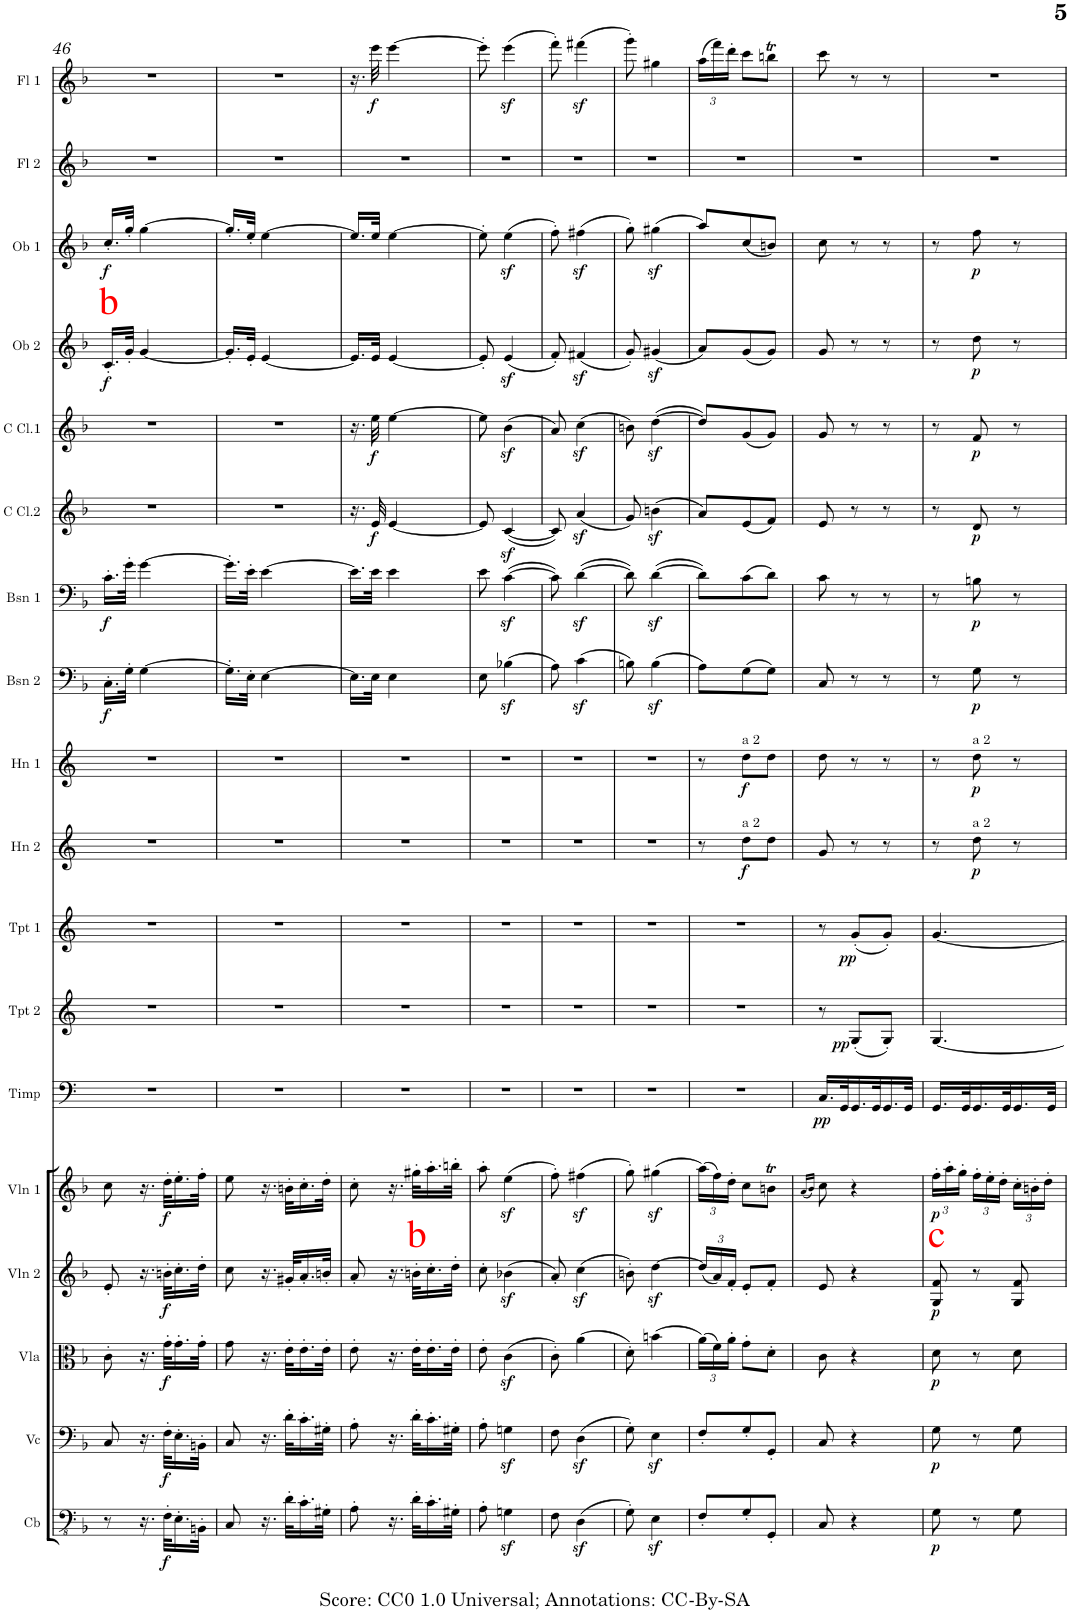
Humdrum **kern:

**kern	**dynam	**kern	**dynam	**kern	**dynam	**kern	**dynam	**kern	**text	**dynam	**kern	**dynam	**kern	**dynam	**kern	**dynam	**kern	**dynam	**kern	**dynam	**kern	**dynam	**kern	**dynam	**kern	**dynam	**kern	**dynam	**kern	**dynam	**kern	**text	**dynam	**kern	**kern	**dynam
*part18	*part18	*part17	*part17	*part16	*part16	*part15	*part15	*part14	*part14	*part14	*part13	*part13	*part12	*part12	*part11	*part11	*part10	*part10	*part9	*part9	*part8	*part8	*part7	*part7	*part6	*part6	*part5	*part5	*part4	*part4	*part3	*part3	*part3	*part2	*part1	*part1
*staff18	*staff18	*staff17	*staff17	*staff16	*staff16	*staff15	*staff15	*staff14	*staff14	*staff14	*staff13	*staff13	*staff12	*staff12	*staff11	*staff11	*staff10	*staff10	*staff9	*staff9	*staff8	*staff8	*staff7	*staff7	*staff6	*staff6	*staff5	*staff5	*staff4	*staff4	*staff3	*staff3	*staff3	*staff2	*staff1	*staff1
*I"Contrabass	*	*I"Violoncello	*	*I"Viola	*	*I"Violin 2	*	*I"Violin 1	*	*	*I"Timpani	*	*I"C Trumpet 2	*	*I"C Trumpet 1	*	*I"F Horn 2	*	*I"F Horn 1	*	*I"Bassoon 2	*	*I"Bassoon 1	*	*I"C Clarinet 2	*	*I"C Clarinet 1	*	*I"Oboe 2	*	*I"Oboe 1	*	*	*I"Flute 2	*I"Flute 1	*
*I'Cb	*	*I'Vc	*	*I'Vla	*	*I'Vln 2	*	*I'Vln 1	*	*	*I'Timp	*	*I'Tpt 2	*	*I'Tpt 1	*	*I'Hn 2	*	*I'Hn 1	*	*I'Bsn 2	*	*I'Bsn 1	*	*I'C Cl.2	*	*I'C Cl.1	*	*I'Ob 2	*	*I'Ob 1	*	*	*I'Fl 2	*I'Fl 1	*
!!LO:PB:g=z
*clefFv4	*	*clefF4	*	*clefC3	*	*clefG2	*	*clefG2	*	*	*clefF4	*	*clefG2	*	*clefG2	*	*clefG2	*	*clefG2	*	*clefF4	*	*clefF4	*	*clefG2	*	*clefG2	*	*clefG2	*	*clefG2	*	*	*clefG2	*clefG2	*
*	*	*	*	*	*	*	*	*	*	*	*	*	*	*	*	*	*Trd4c7	*	*Trd4c7	*	*	*	*	*	*Trd1c2	*	*Trd1c2	*	*	*	*	*	*	*	*	*
*k[b-]	*	*k[b-]	*	*k[b-]	*	*k[b-]	*	*k[b-]	*	*	*k[]	*	*k[]	*	*k[]	*	*k[]	*	*k[]	*	*k[b-]	*	*k[b-]	*	*k[b-]	*	*k[b-]	*	*k[b-]	*	*k[b-]	*	*	*k[b-]	*k[b-]	*
*F:	*	*F:	*	*F:	*	*F:	*	*F:	*	*	*	*	*	*	*	*	*	*	*	*	*F:	*	*F:	*	*F:	*	*F:	*	*F:	*	*F:	*	*	*F:	*F:	*
*M3/8	*	*M3/8	*	*M3/8	*	*M3/8	*	*M3/8	*	*	*M3/8	*	*M3/8	*	*M3/8	*	*M3/8	*	*M3/8	*	*M3/8	*	*M3/8	*	*M3/8	*	*M3/8	*	*M3/8	*	*M3/8	*	*	*M3/8	*M3/8	*
=46	=46	=46	=46	=46	=46	=46	=46	=46	=46	=46	=46	=46	=46	=46	=46	=46	=46	=46	=46	=46	=46	=46	=46	=46	=46	=46	=46	=46	=46	=46	=46	=46	=46	=46	=46	=46
!	!	!	!	!	!	!	!	!	!	!	!	!	!	!	!	!	!	!	!	!	!	!LO:DY:b	!	!LO:DY:b	!	!	!	!	!	!LO:DY:b	!	!LO:LY:b:color=#FF0000	!LO:DY:b	!	!	!
8r	.	8C/	.	8c'\	.	8e'/	.	8cc\	.	.	4.r	.	4.r	.	4.r	.	4.r	.	4.r	.	16.C'\LL	f	16.c'\LL	f	4.r	.	4.r	.	16.c'/LL	f	16.cc'/LL	b	f	4.r	4.r	.
.	.	.	.	.	.	.	.	.	.	.	.	.	.	.	.	.	.	.	.	.	32G'\JJk	.	32g'\JJk	.	.	.	.	.	32g'/JJk	.	32gg'/JJk	.	.	.	.	.
16.r	.	16.r	.	16.r	.	16.r	.	16.r	.	.	.	.	.	.	.	.	.	.	.	.	[4G\	.	[4g\	.	.	.	.	.	[4g/	.	[4gg\	.	.	.	.	.
!	!LO:DY:b	!	!LO:DY:b	!	!LO:DY:b	!	!LO:DY:b	!	!	!LO:DY:b	!	!	!	!	!	!	!	!	!	!	!	!	!	!	!	!	!	!	!	!	!	!	!	!	!	!
32FF'\KLL	f	32F'\KLL	f	32g'\KLL	f	32bn'\KLL	f	32dd'\KLL	.	f	.	.	.	.	.	.	.	.	.	.	.	.	.	.	.	.	.	.	.	.	.	.	.	.	.	.
16.EE'\	.	16.E'\	.	16.g'\	.	16.cc'\	.	16.ee'\	.	.	.	.	.	.	.	.	.	.	.	.	.	.	.	.	.	.	.	.	.	.	.	.	.	.	.	.
32BBBn'\JJk	.	32BBn'\JJk	.	32g'\JJk	.	32dd'\JJk	.	32ff'\JJk	.	.	.	.	.	.	.	.	.	.	.	.	.	.	.	.	.	.	.	.	.	.	.	.	.	.	.	.
=47	=47	=47	=47	=47	=47	=47	=47	=47	=47	=47	=47	=47	=47	=47	=47	=47	=47	=47	=47	=47	=47	=47	=47	=47	=47	=47	=47	=47	=47	=47	=47	=47	=47	=47	=47	=47
8CC/	.	8C/	.	8g\	.	8cc\	.	8ee\	.	.	4.r	.	4.r	.	4.r	.	4.r	.	4.r	.	16.G'\LL]	.	16.g'\LL]	.	4.r	.	4.r	.	16.g'/LL]	.	16.gg'/LL]	.	.	4.r	4.r	.
.	.	.	.	.	.	.	.	.	.	.	.	.	.	.	.	.	.	.	.	.	32E'\JJk	.	32e'\JJk	.	.	.	.	.	32e'/JJk	.	32ee'/JJk	.	.	.	.	.
16.r	.	16.r	.	16.r	.	16.r	.	16.r	.	.	.	.	.	.	.	.	.	.	.	.	[4E\	.	[4e\	.	.	.	.	.	[4e/	.	[4ee\	.	.	.	.	.
32D'\KLL	.	32d'\KLL	.	32e'\KLL	.	32g#X'/KLL	.	32bn'\KLL	.	.	.	.	.	.	.	.	.	.	.	.	.	.	.	.	.	.	.	.	.	.	.	.	.	.	.	.
16.C'\	.	16.c'\	.	16.e'\	.	16.a'/	.	16.cc'\	.	.	.	.	.	.	.	.	.	.	.	.	.	.	.	.	.	.	.	.	.	.	.	.	.	.	.	.
32GG#X'\JJk	.	32G#X'\JJk	.	32e'\JJk	.	32bn'/JJk	.	32dd'\JJk	.	.	.	.	.	.	.	.	.	.	.	.	.	.	.	.	.	.	.	.	.	.	.	.	.	.	.	.
=48	=48	=48	=48	=48	=48	=48	=48	=48	=48	=48	=48	=48	=48	=48	=48	=48	=48	=48	=48	=48	=48	=48	=48	=48	=48	=48	=48	=48	=48	=48	=48	=48	=48	=48	=48	=48
8AA'\	.	8A'\	.	8e'\	.	8a'/	.	8cc'\	.	.	4.r	.	4.r	.	4.r	.	4.r	.	4.r	.	16.E\LL]	.	16.e\LL]	.	16.r	.	16.r	.	16.e/LL]	.	16.ee/LL]	.	.	4.r	16.r	.
!	!	!	!	!	!	!	!	!	!	!	!	!	!	!	!	!	!	!	!	!	!	!	!	!	!	!LO:DY:b	!	!LO:DY:b	!	!	!	!	!	!	!	!LO:DY:b
.	.	.	.	.	.	.	.	.	.	.	.	.	.	.	.	.	.	.	.	.	32E\JJk	.	32e\JJk	.	32e/	f	32ee\	f	32e/JJk	.	32ee/JJk	.	.	.	32eee\	f
16.r	.	16.r	.	16.r	.	16.r	.	16.r	.	.	.	.	.	.	.	.	.	.	.	.	4E\	.	4e\	.	[4e/	.	[4ee\	.	[4e/	.	[4ee\	.	.	.	[4eee\	.
!	!	!	!	!	!	!	!	!	!LO:LY:b:color=#FF0000	!	!	!	!	!	!	!	!	!	!	!	!	!	!	!	!	!	!	!	!	!	!	!	!	!	!	!
32D'\KLL	.	32d'\KLL	.	32e'\KLL	.	32bn'\KLL	.	32gg#X'\KLL	b	.	.	.	.	.	.	.	.	.	.	.	.	.	.	.	.	.	.	.	.	.	.	.	.	.	.	.
16.C'\	.	16.c'\	.	16.e'\	.	16.cc'\	.	16.aa'\	.	.	.	.	.	.	.	.	.	.	.	.	.	.	.	.	.	.	.	.	.	.	.	.	.	.	.	.
32GG#X'\JJk	.	32G#X'\JJk	.	32e'\JJk	.	32dd'\JJk	.	32bbn'\JJk	.	.	.	.	.	.	.	.	.	.	.	.	.	.	.	.	.	.	.	.	.	.	.	.	.	.	.	.
=49	=49	=49	=49	=49	=49	=49	=49	=49	=49	=49	=49	=49	=49	=49	=49	=49	=49	=49	=49	=49	=49	=49	=49	=49	=49	=49	=49	=49	=49	=49	=49	=49	=49	=49	=49	=49
8AA'\	.	8A'\	.	8e'\	.	8cc'\	.	8aa'\	.	.	4.r	.	4.r	.	4.r	.	4.r	.	4.r	.	8E\	.	8e\	.	8e/]	.	8ee\]	.	8e'/]	.	8ee'\]	.	.	4.r	8eee'\]	.
4GGnz<\	.	4Gnz<\	.	(4cz<\	.	(4b-Xz<\	.	(4eez<\	.	.	.	.	.	.	.	.	.	.	.	.	(4B-Xz<\	.	([4cz<\	.	([4cz</	.	(4b-z<\	.	(4ez</	.	(4eez<\	.	.	.	(4eeez<\	.
=50	=50	=50	=50	=50	=50	=50	=50	=50	=50	=50	=50	=50	=50	=50	=50	=50	=50	=50	=50	=50	=50	=50	=50	=50	=50	=50	=50	=50	=50	=50	=50	=50	=50	=50	=50	=50
8FF\	.	8F\	.	8c'\)	.	8a'/)	.	8ff'\)	.	.	4.r	.	4.r	.	4.r	.	4.r	.	4.r	.	8A\)	.	8c\])	.	8c/])	.	8a/)	.	8f'/)	.	8ff'\)	.	.	4.r	8fff'\)	.
(4DDz<\	.	(4Dz<\	.	(4a\	.	(4ccz<\	.	(4ff#Xz<\	.	.	.	.	.	.	.	.	.	.	.	.	(4cz<\	.	([4dz<\	.	(4az</	.	(4ccz<\	.	(4f#Xz</	.	(4ff#Xz<\	.	.	.	(4fff#Xz<\	.
=51	=51	=51	=51	=51	=51	=51	=51	=51	=51	=51	=51	=51	=51	=51	=51	=51	=51	=51	=51	=51	=51	=51	=51	=51	=51	=51	=51	=51	=51	=51	=51	=51	=51	=51	=51	=51
8GG'\)	.	8G'\)	.	8d'\)	.	8bn'\)	.	8gg'\)	.	.	4.r	.	4.r	.	4.r	.	4.r	.	4.r	.	8Bn\)	.	8d\])	.	8g/)	.	8bn\)	.	8g'/)	.	8gg'\)	.	.	4.r	8ggg'\)	.
4EEz<\	.	4Ez<\	.	(4bn\	.	[4ddz<\	.	(4gg#Xz<\	.	.	.	.	.	.	.	.	.	.	.	.	(4Bz<\	.	([4dz<\	.	(4bnz<\	.	([4ddz<\	.	(4g#Xz</	.	(4gg#Xz<\	.	.	.	4gg#X\	.
=52	=52	=52	=52	=52	=52	=52	=52	=52	=52	=52	=52	=52	=52	=52	=52	=52	=52	=52	=52	=52	=52	=52	=52	=52	=52	=52	=52	=52	=52	=52	=52	=52	=52	=52	=52	=52
*	*	*	*	*Xbrackettup	*	*Xbrackettup	*	*Xbrackettup	*	*	*	*	*	*	*	*	*	*	*	*	*	*	*	*	*	*	*	*	*	*	*	*	*	*	*Xbrackettup	*
8FF'/L	.	8F'/L	.	(24a\LL)	.	(24dd/LL]	.	(24aa\LL)	.	.	4.r	.	4.r	.	4.r	.	8r	.	8r	.	8A\L)	.	8d\L])	.	8a/L)	.	8dd/L])	.	8a/L)	.	8aa/L)	.	.	4.r	(24aa\LL	.
.	.	.	.	24f\)	.	24a/)	.	24ff\)	.	.	.	.	.	.	.	.	.	.	.	.	.	.	.	.	.	.	.	.	.	.	.	.	.	.	24fff\)	.
.	.	.	.	24a'\JJ	.	24f'/JJ	.	24dd'\JJ	.	.	.	.	.	.	.	.	.	.	.	.	.	.	.	.	.	.	.	.	.	.	.	.	.	.	24ddd'\JJ	.
!	!	!	!	!	!	!	!	!	!	!	!	!	!	!	!	!	!	!	!LO:TX:a:t=a 2	!	!	!	!	!	!	!	!	!	!	!	!	!	!	!	!	!
!	!	!	!	!	!	!	!	!	!	!	!	!	!	!	!	!	!LO:TX:a:t=a 2	!	!	!	!	!	!	!	!	!	!	!	!	!	!	!	!	!	!	!
!	!	!	!	!	!	!	!	!	!	!	!	!	!	!	!	!	!	!LO:DY:b	!	!LO:DY:b	!	!	!	!	!	!	!	!	!	!	!	!	!	!	!	!
8GG'/	.	8G'/	.	8g'\L	.	8e'/L	.	8cc\L	.	.	.	.	.	.	.	.	8dd\L	f	8dd\L	f	(8G\	.	(8c\	.	(8e/	.	(8g/	.	(8g/	.	(8cc/	.	.	.	8ccc\L	.
8GGG'/J	.	8GG'/J	.	8d'\J	.	8f'/J	.	8bnt\J	.	.	.	.	.	.	.	.	8dd\J	.	8dd\J	.	8G\J)	.	8d\J)	.	8f/J)	.	8g/J)	.	8g/J)	.	8bn/J)	.	.	.	8bbnt\J	.
=53	=53	=53	=53	=53	=53	=53	=53	=53	=53	=53	=53	=53	=53	=53	=53	=53	=53	=53	=53	=53	=53	=53	=53	=53	=53	=53	=53	=53	=53	=53	=53	=53	=53	=53	=53	=53
.	.	.	.	.	.	.	.	(16qa/LL	.	.	.	.	.	.	.	.	.	.	.	.	.	.	.	.	.	.	.	.	.	.	.	.	.	.	.	.
.	.	.	.	.	.	.	.	16qb-/JJ)	.	.	.	.	.	.	.	.	.	.	.	.	.	.	.	.	.	.	.	.	.	.	.	.	.	.	.	.
!	!	!	!	!	!	!	!	!	!	!	!	!LO:DY:b	!	!	!	!	!	!	!	!	!	!	!	!	!	!	!	!	!	!	!	!	!	!	!	!
8CC/	.	8C/	.	8c\	.	8e/	.	8cc\	.	.	16.C/LL	pp	8r	.	8r	.	8g/	.	8dd\	.	8C/	.	8c\	.	8e/	.	8g/	.	8g/	.	8cc\	.	.	4.r	8ccc\	.
.	.	.	.	.	.	.	.	.	.	.	32GG/K	.	.	.	.	.	.	.	.	.	.	.	.	.	.	.	.	.	.	.	.	.	.	.	.	.
!	!	!	!	!	!	!	!	!	!	!	!	!	!	!LO:DY:b	!	!LO:DY:b	!	!	!	!	!	!	!	!	!	!	!	!	!	!	!	!	!	!	!	!
4r	.	4r	.	4r	.	4r	.	4r	.	.	16.GG/	.	(8G'/L	pp	(8g'/L	pp	8r	.	8r	.	8r	.	8r	.	8r	.	8r	.	8r	.	8r	.	.	.	8r	.
.	.	.	.	.	.	.	.	.	.	.	32GG/K	.	.	.	.	.	.	.	.	.	.	.	.	.	.	.	.	.	.	.	.	.	.	.	.	.
.	.	.	.	.	.	.	.	.	.	.	16.GG/	.	8G'/J)	.	8g'/J)	.	8r	.	8r	.	8r	.	8r	.	8r	.	8r	.	8r	.	8r	.	.	.	8r	.
.	.	.	.	.	.	.	.	.	.	.	32GG/JJk	.	.	.	.	.	.	.	.	.	.	.	.	.	.	.	.	.	.	.	.	.	.	.	.	.
=54	=54	=54	=54	=54	=54	=54	=54	=54	=54	=54	=54	=54	=54	=54	=54	=54	=54	=54	=54	=54	=54	=54	=54	=54	=54	=54	=54	=54	=54	=54	=54	=54	=54	=54	=54	=54
!	!LO:DY:b	!	!LO:DY:b	!	!LO:DY:b	!	!LO:DY:b	!	!LO:LY:b:color=#FF0000	!LO:DY:b	!	!	!	!	!	!	!	!	!	!	!	!	!	!	!	!	!	!	!	!	!	!	!	!	!	!
8GG\	p	8G\	p	8d\	p	8G/ 8f/	p	24ff'\LL	c	p	16.GG/LL	.	[4.G/	.	[4.g/	.	8r	.	8r	.	8r	.	8r	.	8r	.	8r	.	8r	.	8r	.	.	4.r	4.r	.
.	.	.	.	.	.	.	.	24aa'\	.	.	.	.	.	.	.	.	.	.	.	.	.	.	.	.	.	.	.	.	.	.	.	.	.	.	.	.
.	.	.	.	.	.	.	.	24gg'\JJ	.	.	.	.	.	.	.	.	.	.	.	.	.	.	.	.	.	.	.	.	.	.	.	.	.	.	.	.
.	.	.	.	.	.	.	.	.	.	.	32GG/K	.	.	.	.	.	.	.	.	.	.	.	.	.	.	.	.	.	.	.	.	.	.	.	.	.
!	!	!	!	!	!	!	!	!	!	!	!	!	!	!	!	!	!	!	!LO:TX:a:t=a 2	!	!	!	!	!	!	!	!	!	!	!	!	!	!	!	!	!
!	!	!	!	!	!	!	!	!	!	!	!	!	!	!	!	!	!LO:TX:a:t=a 2	!	!	!	!	!	!	!	!	!	!	!	!	!	!	!	!	!	!	!
!	!	!	!	!	!	!	!	!	!	!	!	!	!	!	!	!	!	!LO:DY:b	!	!LO:DY:b	!	!LO:DY:b	!	!LO:DY:b	!	!LO:DY:b	!	!LO:DY:b	!	!LO:DY:b	!	!	!LO:DY:b	!	!	!
8r	.	8r	.	8r	.	8r	.	24ff'\LL	.	.	16.GG/	.	.	.	.	.	8dd\	p	8dd\	p	8G\	p	8Bn\	p	8d/	p	8f/	p	8dd\	p	8ff\	.	p	.	.	.
.	.	.	.	.	.	.	.	24ee'\	.	.	.	.	.	.	.	.	.	.	.	.	.	.	.	.	.	.	.	.	.	.	.	.	.	.	.	.
.	.	.	.	.	.	.	.	24dd'\JJ	.	.	.	.	.	.	.	.	.	.	.	.	.	.	.	.	.	.	.	.	.	.	.	.	.	.	.	.
.	.	.	.	.	.	.	.	.	.	.	32GG/K	.	.	.	.	.	.	.	.	.	.	.	.	.	.	.	.	.	.	.	.	.	.	.	.	.
8GG\	.	8G\	.	8d\	.	8G/ 8f/	.	24cc'\LL	.	.	16.GG/	.	.	.	.	.	8r	.	8r	.	8r	.	8r	.	8r	.	8r	.	8r	.	8r	.	.	.	.	.
.	.	.	.	.	.	.	.	24bn'\	.	.	.	.	.	.	.	.	.	.	.	.	.	.	.	.	.	.	.	.	.	.	.	.	.	.	.	.
.	.	.	.	.	.	.	.	24dd'\JJ	.	.	.	.	.	.	.	.	.	.	.	.	.	.	.	.	.	.	.	.	.	.	.	.	.	.	.	.
.	.	.	.	.	.	.	.	.	.	.	32GG/JJk	.	.	.	.	.	.	.	.	.	.	.	.	.	.	.	.	.	.	.	.	.	.	.	.	.
=	=	=	=	=	=	=	=	=	=	=	=	=	=	=	=	=	=	=	=	=	=	=	=	=	=	=	=	=	=	=	=	=	=	=	=	=
*-	*-	*-	*-	*-	*-	*-	*-	*-	*-	*-	*-	*-	*-	*-	*-	*-	*-	*-	*-	*-	*-	*-	*-	*-	*-	*-	*-	*-	*-	*-	*-	*-	*-	*-	*-	*-
